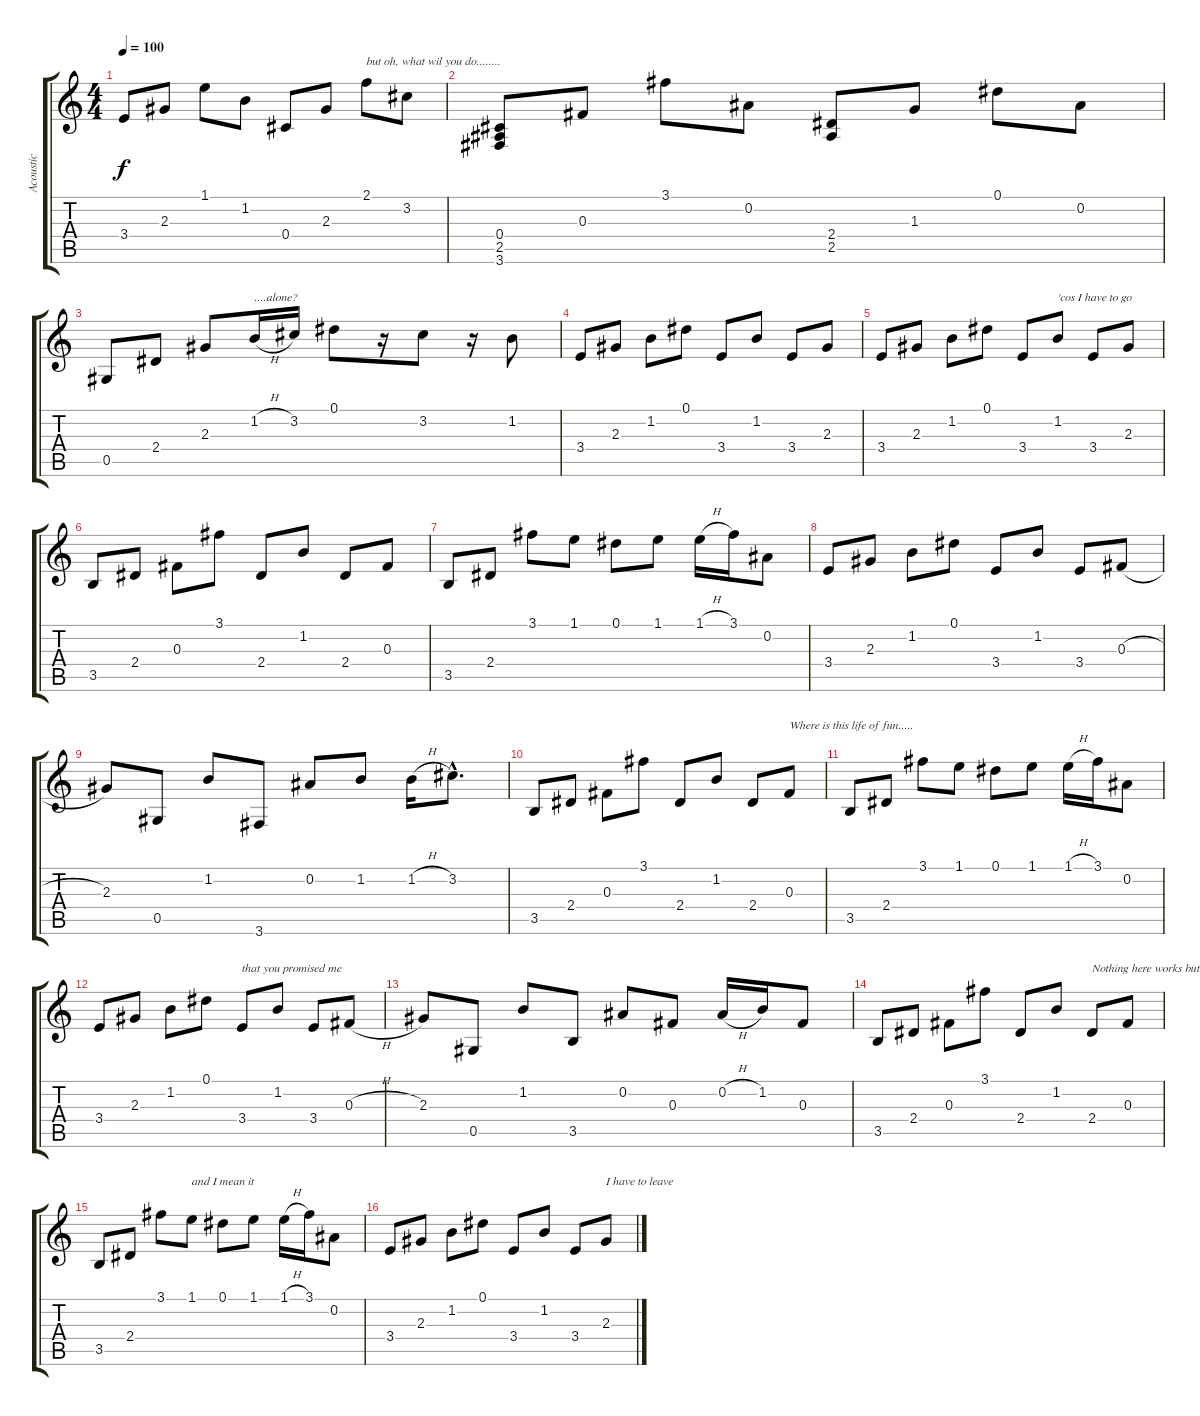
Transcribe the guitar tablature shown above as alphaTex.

\track ("Acoustic" "Acoustic") {instrument acousticguitarsteel}
\staff {score tabs}
\tuning (Eb4 Bb3 Gb3 Db3 Ab2 Eb2) {hide}
\ts (4 4)
\tempo 100
\clef g2
\ks c
3.4.8{dy f} 2.3.8 1.1.8 1.2.8 0.4.8 2.3.8 2.1.8{txt "but oh, what wil you do........"} 3.2.8 |
(0.4 2.5 3.6).8 0.3.8 3.1.8 0.2.8 (2.4 2.5).8 1.3.8 0.1.8 0.2.8 |
0.5.8 2.4.8 2.3.8 1.2{h}.16{txt "....alone?"} 3.2.16 0.1.8 r.16 3.2.8 r.16 1.2.8 |
3.4.8 2.3.8 1.2.8 0.1.8 3.4.8 1.2.8 3.4.8 2.3.8 |
3.4.8 2.3.8 1.2.8 0.1.8 3.4.8 1.2.8{txt "'cos I have to go"} 3.4.8 2.3.8 |
3.5.8 2.4.8 0.3.8 3.1.8 2.4.8 1.2.8 2.4.8 0.3.8 |
3.5.8 2.4.8 3.1.8 1.1.8 0.1.8 1.1.8 1.1{h}.16 3.1.16 0.2.8 |
3.4.8 2.3.8 1.2.8 0.1.8 3.4.8 1.2.8 3.4.8 0.3{h}.8 |
2.3.8 0.5.8 1.2.8 3.6.8 0.2.8 1.2.8 1.2{h}.16 3.2{hac}.8{d} |
3.5.8 2.4.8 0.3.8 3.1.8 2.4.8 1.2.8 2.4.8 0.3.8{txt "Where is this life of fun....."} |
3.5.8 2.4.8 3.1.8 1.1.8 0.1.8 1.1.8 1.1{h}.16 3.1.16 0.2.8 |
3.4.8 2.3.8 1.2.8 0.1.8 3.4.8{txt "that you promised me"} 1.2.8 3.4.8 0.3{h}.8 |
2.3.8 0.5.8 1.2.8 3.5.8 0.2.8 0.3.8 0.2{h}.16 1.2.16 0.3.8 |
3.5.8 2.4.8 0.3.8 3.1.8 2.4.8 1.2.8 2.4.8{txt "Nothing here works but your works...."} 0.3.8 |
3.5.8 2.4.8 3.1.8 1.1.8{txt "and I mean it"} 0.1.8 1.1.8 1.1{h}.16 3.1.16 0.2.8 |
3.4.8 2.3.8 1.2.8 0.1.8 3.4.8 1.2.8 3.4.8 2.3.8{txt "I have to leave"}
